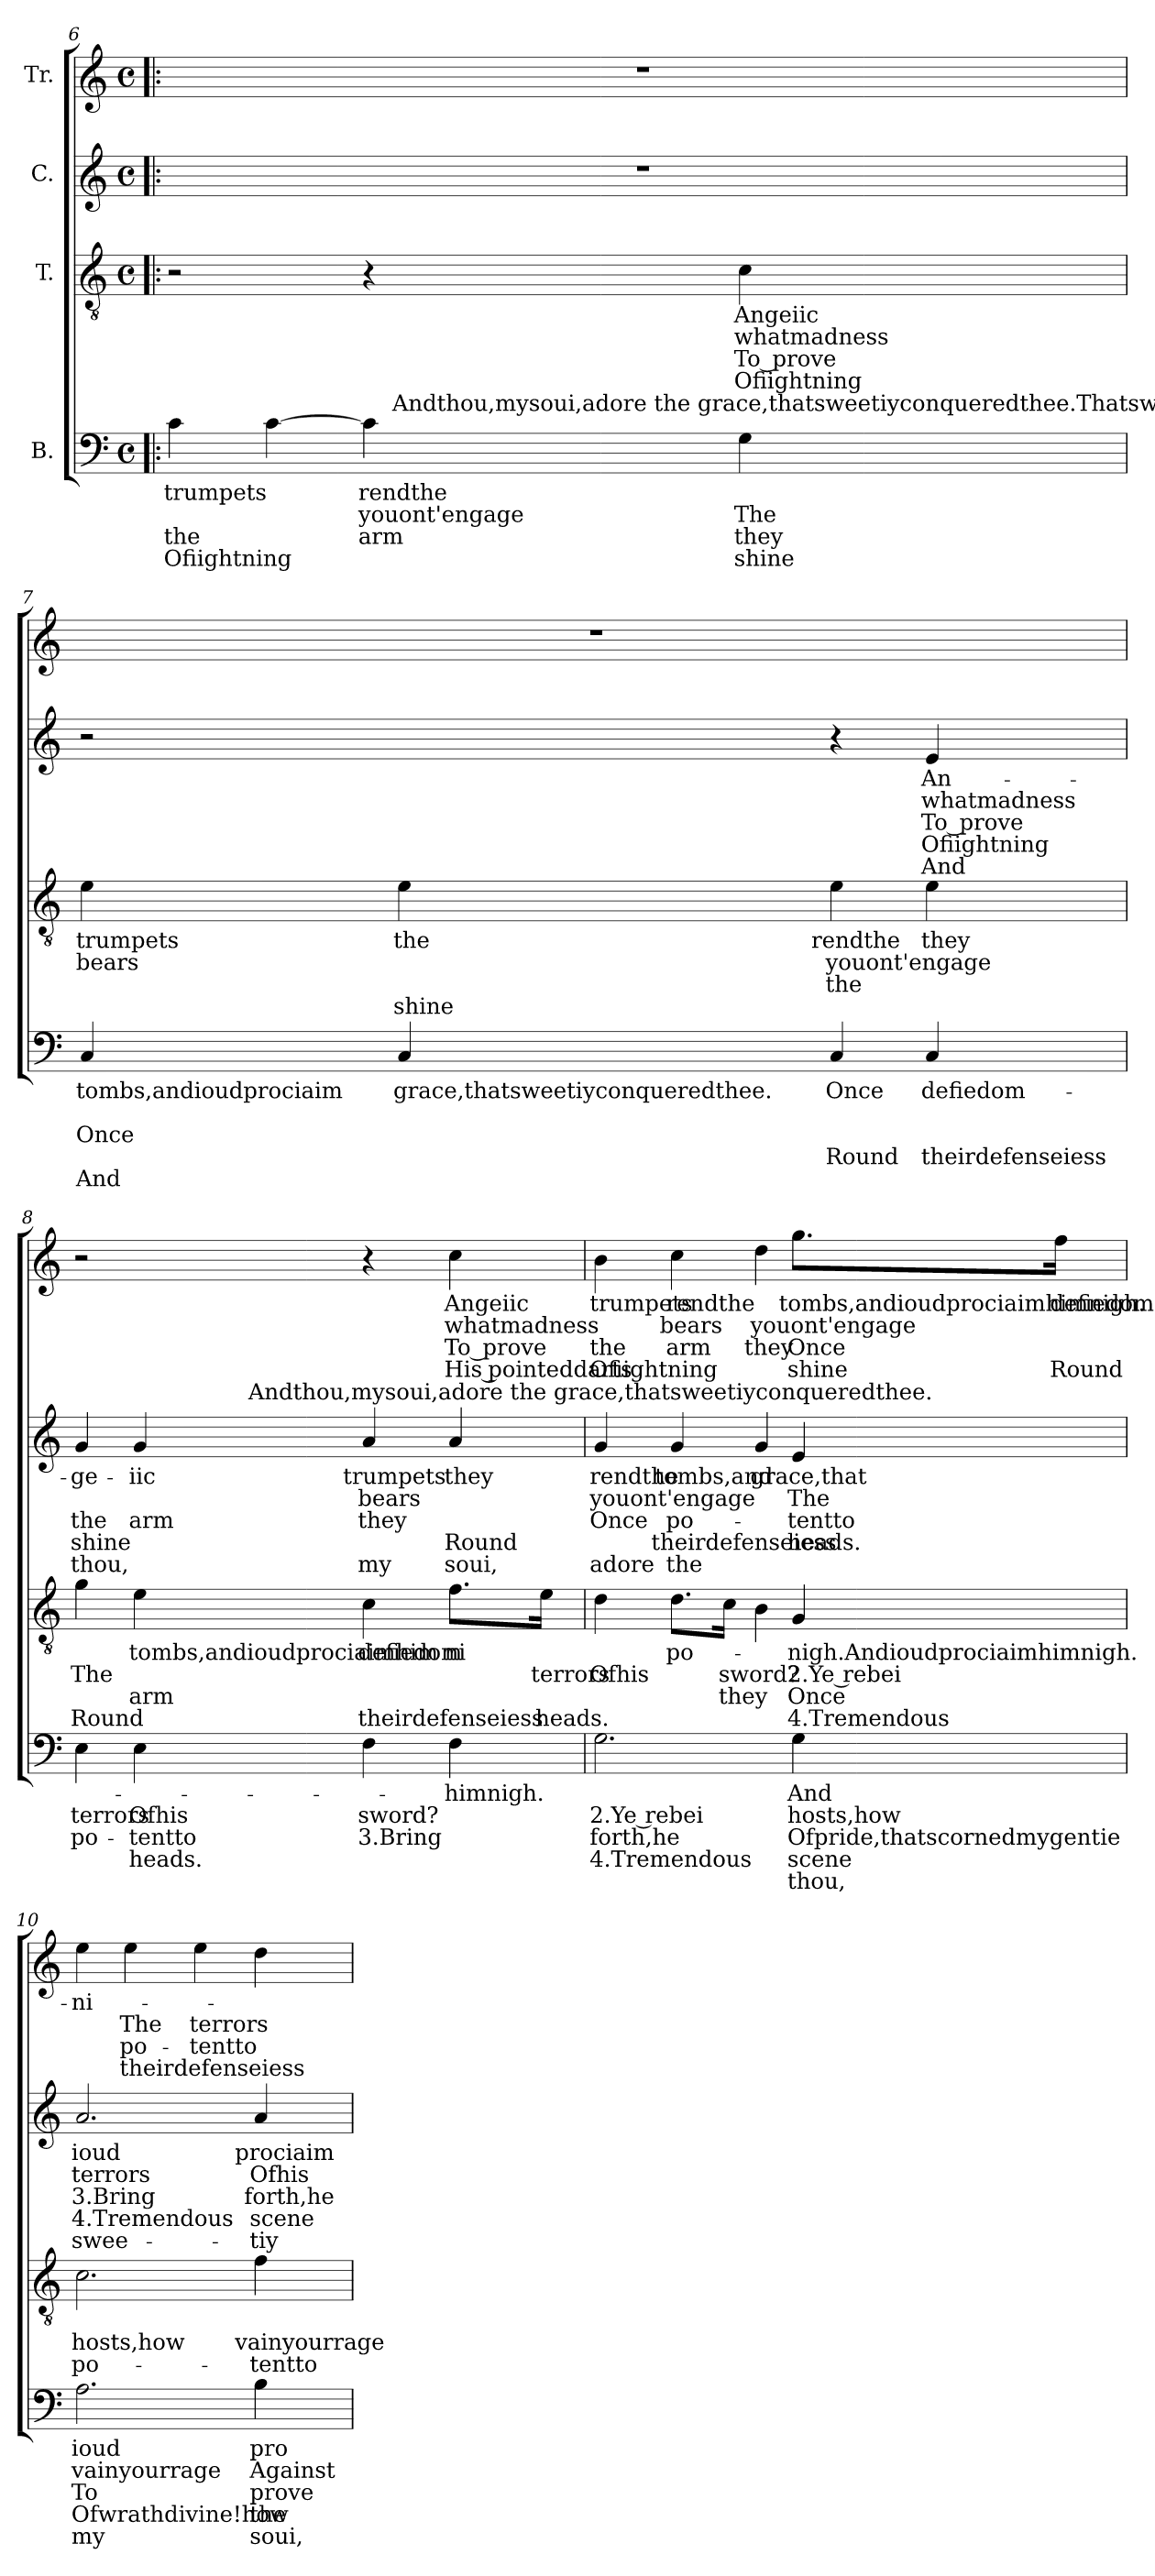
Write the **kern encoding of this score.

**kern	**text	**text	**text	**text	**text	**kern	**text	**text	**text	**text	**kern	**text	**text	**text	**text	**text	**kern	**text	**text	**text	**text
*part4	*part4	*part4	*part4	*part4	*part4	*part3	*part3	*part3	*part3	*part3	*part2	*part2	*part2	*part2	*part2	*part2	*part1	*part1	*part1	*part1	*part1
*staff4	*staff4	*staff4	*staff4	*staff4	*staff4	*staff3	*staff3	*staff3	*staff3	*staff3	*staff2	*staff2	*staff2	*staff2	*staff2	*staff2	*staff1	*staff1	*staff1	*staff1	*staff1
*I"B.	*	*	*	*	*	*I"T.	*	*	*	*	*I"C.	*	*	*	*	*	*I"Tr.	*	*	*	*
*clefF4	*	*	*	*	*	*clefGv2	*	*	*	*	*clefG2	*	*	*	*	*	*clefG2	*	*	*	*
*k[]	*	*	*	*	*	*k[]	*	*	*	*	*k[]	*	*	*	*	*	*k[]	*	*	*	*
*C:	*	*	*	*	*	*C:	*	*	*	*	*C:	*	*	*	*	*	*C:	*	*	*	*
*M4/4	*	*	*	*	*	*M4/4	*	*	*	*	*M4/4	*	*	*	*	*	*M4/4	*	*	*	*
*met(c)	*	*	*	*	*	*met(c)	*	*	*	*	*met(c)	*	*	*	*	*	*met(c)	*	*	*	*
=6!|:	=6!|:	=6!|:	=6!|:	=6!|:	=6!|:	=6!|:	=6!|:	=6!|:	=6!|:	=6!|:	=6!|:	=6!|:	=6!|:	=6!|:	=6!|:	=6!|:	=6!|:	=6!|:	=6!|:	=6!|:	=6!|:
!LO:N:head=solid	!LO:LY:b	!	!LO:LY:b	!LO:LY:b	!	!	!	!	!	!	!	!	!	!	!	!	!	!	!	!	!
*^	*	*	*	*	*	*	*	*	*	*	*	*	*	*	*	*	*	*	*	*	*
4c\	2ryy	trumpets	.	the	Ofiightning	.	2r	.	.	.	.	1r	.	.	.	.	.	1r	.	.	.	.
!LO:N:head=solid	!	!	!	!	!	!	!	!	!	!	!	!	!	!	!	!	!	!	!	!	!	!
[<4c\	.	.	.	.	.	.	.	.	.	.	.	.	.	.	.	.	.	.	.	.	.	.
!LO:N:head=solid	!	!LO:LY:b	!LO:LY:b	!LO:LY:b	!	!	!	!	!	!	!	!	!	!	!	!	!	!	!	!	!	!
4c\]	32ryy	rendthe	youont'engage	arm	.	.	4r	.	.	.	.	.	.	.	.	.	.	.	.	.	.	.
!	!LO:TX:a:t=Andthou,mysoui,adore the grace,thatsweetiyconqueredthee.Thatsweetiyconqueredthee.	!	!	!	!	!	!	!	!	!	!	!	!	!	!	!	!	!	!	!	!	!
.	4...ryy	.	.	.	.	.	.	.	.	.	.	.	.	.	.	.	.	.	.	.	.	.
!	!	!	!LO:LY:b	!LO:LY:b	!LO:LY:b	!	!LO:N:head=solid	!LO:LY:b	!LO:LY:b	!LO:LY:b	!LO:LY:b	!	!	!	!	!	!	!	!	!	!	!
4G\	.	.	The	they	shine	.	4c\	Angeiic	whatmadness	To prove	Ofiightning	.	.	.	.	.	.	.	.	.	.	.
=7	=7	=7	=7	=7	=7	=7	=7	=7	=7	=7	=7	=7	=7	=7	=7	=7	=7	=7	=7	=7	=7	=7
!LO:N:head=solid	!	!LO:LY:b	!	!LO:LY:b	!	!LO:LY:b	!LO:N:head=solid	!LO:LY:b	!LO:LY:b	!	!	!	!	!	!	!	!	!	!	!	!	!
*v	*v	*	*	*	*	*	*	*	*	*	*	*	*	*	*	*	*	*	*	*	*	*
4C/	tombs,andioudprociaim	.	Once	.	And	4e\	trumpets	bears	.	.	2r	.	.	.	.	.	1r	.	.	.	.
!LO:N:head=solid	!LO:LY:b	!	!	!	!	!LO:N:head=solid	!LO:LY:b	!	!	!LO:LY:b	!	!	!	!	!	!	!	!	!	!	!
4C/	grace,thatsweetiyconqueredthee.	.	.	.	.	4e\	the	.	.	shine	.	.	.	.	.	.	.	.	.	.	.
!LO:N:head=solid	!LO:LY:b	!	!	!LO:LY:b	!	!LO:N:head=solid	!LO:LY:b	!LO:LY:b	!LO:LY:b	!	!	!	!	!	!	!	!	!	!	!	!
4C/	Once	.	.	Round	.	4e\	rendthe	youont'engage	the	.	4r	.	.	.	.	.	.	.	.	.	.
!LO:N:head=solid	!LO:LY:b	!	!	!LO:LY:b	!	!LO:N:head=solid	!LO:LY:b	!	!	!	!LO:N:head=solid	!LO:LY:b	!LO:LY:b	!LO:LY:b	!LO:LY:b	!LO:LY:b	!	!	!	!	!
4C/	defiedom-	.	.	theirdefenseiess	.	4e\	they	.	.	.	4e/	An-	whatmadness	To prove	Ofiightning	And	.	.	.	.	.
=8	=8	=8	=8	=8	=8	=8	=8	=8	=8	=8	=8	=8	=8	=8	=8	=8	=8	=8	=8	=8	=8
!LO:N:head=solid	!	!LO:LY:b:rj	!LO:LY:b:rj	!	!	!	!	!LO:LY:b	!	!LO:LY:b	!	!LO:LY:b	!	!LO:LY:b	!LO:LY:b	!LO:LY:b	!	!	!	!	!
*	*	*	*	*	*	*	*	*	*	*	*^	*	*	*	*	*	*	*	*	*	*
4E\	.	terrors	po-	.	.	4g\	.	The	.	Round	4g/	4.ryy	-ge-	.	the	shine	thou,	2r	.	.	.	.
!LO:N:head=solid	!	!LO:LY:b	!LO:LY:b	!LO:LY:b	!	!LO:N:head=solid	!LO:LY:b	!	!LO:LY:b	!	!	!	!LO:LY:b:rj	!	!LO:LY:b:rj	!	!	!	!	!	!	!
4E\	.	Ofhis	-tentto	heads.	.	4e\	tombs,andioudprociaimhim	.	arm	.	4g/	.	-iic	.	arm	.	.	.	.	.	.	.
!	!	!	!	!	!	!	!	!	!	!	!	!LO:TX:a:t=Andthou,mysoui,adore the grace,thatsweetiyconqueredthee.	!	!	!	!	!	!	!	!	!	!
.	.	.	.	.	.	.	.	.	.	.	.	2ryy	.	.	.	.	.	.	.	.	.	.
!LO:N:head=solid	!	!LO:LY:b	!LO:LY:b	!	!	!LO:N:head=solid	!LO:LY:b	!	!	!LO:LY:b	!LO:N:head=solid	!	!LO:LY:b	!LO:LY:b	!LO:LY:b	!	!LO:LY:b	!	!	!	!	!
4F\	.	sword?	3.Bring	.	.	4c\	defiedom-	.	.	theirdefenseiess	4a/	.	trumpets	bears	they	.	my	4r	.	.	.	.
!LO:N:head=solid	!LO:LY:b	!	!	!	!	!LO:N:head=solid	!LO:LY:b	!	!	!	!LO:N:head=solid	!	!LO:LY:b	!	!	!LO:LY:b	!LO:LY:b	!LO:N:head=solid	!LO:LY:b	!LO:LY:b	!LO:LY:b	!LO:LY:b
4F\	-himnigh.	.	.	.	.	8.f\L	-ni	.	.	.	4a/	.	they	.	.	Round	soui,	4cc\	Angeiic	whatmadness	To prove	His pointeddarts
.	.	.	.	.	.	.	.	.	.	.	.	8ryy	.	.	.	.	.	.	.	.	.	.
!	!	!	!	!	!	!LO:N:head=solid	!	!LO:LY:b	!	!LO:LY:b	!	!	!	!	!	!	!	!	!	!	!	!
.	.	.	.	.	.	16e\Jk	.	terrors	.	heads.	.	.	.	.	.	.	.	.	.	.	.	.
=9	=9	=9	=9	=9	=9	=9	=9	=9	=9	=9	=9	=9	=9	=9	=9	=9	=9	=9	=9	=9	=9	=9
!	!	!LO:LY:b	!LO:LY:b	!LO:LY:b	!	!	!	!LO:LY:b	!	!	!	!	!LO:LY:b	!LO:LY:b	!LO:LY:b	!	!LO:LY:b	!LO:N:head=solid	!LO:LY:b	!	!LO:LY:b	!LO:LY:b
*	*	*	*	*	*	*	*	*	*	*	*v	*v	*	*	*	*	*	*	*	*	*	*
2.G\	.	2.Ye rebei	forth,he	4.Tremendous	.	4d\	.	Ofhis	.	.	4g/	rendthe	youont'engage	Once	.	adore	4b\	trumpets	.	the	Ofiightning
!	!	!	!	!	!	!	!LO:LY:b	!	!	!	!	!LO:LY:b	!	!LO:LY:b	!LO:LY:b	!LO:LY:b	!LO:N:head=solid	!LO:LY:b	!LO:LY:b	!LO:LY:b	!
.	.	.	.	.	.	8.d\L	po-	.	.	.	4g/	tombs,and	.	po-	theirdefenseiess	the	4cc\	rendthe	bears	arm	.
!	!	!	!	!	!	!LO:N:head=solid	!	!LO:LY:b	!LO:LY:b	!	!	!	!	!	!	!	!	!	!	!	!
.	.	.	.	.	.	16c\Jk	.	sword?	they	.	.	.	.	.	.	.	.	.	.	.	.
!	!	!	!	!	!	!LO:N:head=solid	!	!	!	!	!	!LO:LY:b	!	!	!	!	!	!	!LO:LY:b	!LO:LY:b	!
.	.	.	.	.	.	4B\	.	.	.	.	4g/	grace,that	.	.	.	.	4dd\	.	youont'engage	they	.
!	!LO:LY:b	!LO:LY:b	!LO:LY:b	!LO:LY:b	!LO:LY:b	!	!LO:LY:b	!LO:LY:b	!LO:LY:b	!LO:LY:b	!LO:N:head=solid	!	!LO:LY:b	!LO:LY:b	!LO:LY:b	!	!	!LO:LY:b	!	!LO:LY:b	!LO:LY:b
4G\	And	hosts,how	Ofpride,thatscornedmygentie	scene	thou,	4G/	-nigh.Andioudprociaimhimnigh.	2.Ye rebei	Once	4.Tremendous	4e/	.	The	-tentto	heads.	.	8.gg\L	tombs,andioudprociaimhimnigh.	.	Once	shine
!	!	!	!	!	!	!	!	!	!	!	!	!	!	!	!	!	!LO:N:head=solid	!LO:LY:b	!	!	!LO:LY:b
.	.	.	.	.	.	.	.	.	.	.	.	.	.	.	.	.	16ff\Jk	defiedom-	.	.	Round
=10	=10	=10	=10	=10	=10	=10	=10	=10	=10	=10	=10	=10	=10	=10	=10	=10	=10	=10	=10	=10	=10
!LO:N:head=open	!LO:LY:b	!LO:LY:b	!LO:LY:b	!LO:LY:b	!LO:LY:b	!	!	!LO:LY:b	!LO:LY:b	!	!LO:N:head=open	!LO:LY:b	!LO:LY:b	!LO:LY:b	!LO:LY:b	!LO:LY:b	!LO:N:head=solid	!LO:LY:b	!	!	!
2.A\	ioud	vainyourrage	To	Ofwrathdivine!how	my	2.c\	.	hosts,how	po-	.	2.a/	ioud	terrors	3.Bring	4.Tremendous	swee-	4ee>\	-ni-	.	.	.
!	!	!	!	!	!	!	!	!	!	!	!	!	!	!	!	!	!LO:N:head=solid	!	!LO:LY:b	!LO:LY:b	!LO:LY:b
.	.	.	.	.	.	.	.	.	.	.	.	.	.	.	.	.	4ee\	.	The	po-	theirdefenseiess
!	!	!	!	!	!	!	!	!	!	!	!	!	!	!	!	!	!LO:N:head=solid	!	!LO:LY:b	!LO:LY:b	!
.	.	.	.	.	.	.	.	.	.	.	.	.	.	.	.	.	4ee\	.	terrors	-tentto	.
!LO:N:head=solid	!LO:LY:b	!LO:LY:b	!LO:LY:b	!LO:LY:b	!LO:LY:b	!LO:N:head=solid	!	!LO:LY:b:rj	!LO:LY:b:rj	!	!LO:N:head=solid	!LO:LY:b	!LO:LY:b	!LO:LY:b	!LO:LY:b	!LO:LY:b	!	!	!	!	!
4B\	pro-	Against	prove	the	soui,	4f\	.	vainyourrage	-tentto	.	4a/	prociaim	Ofhis	forth,he	scene	-tiy	4dd\	.	.	.	.
=	=	=	=	=	=	=	=	=	=	=	=	=	=	=	=	=	=	=	=	=	=
*-	*-	*-	*-	*-	*-	*-	*-	*-	*-	*-	*-	*-	*-	*-	*-	*-	*-	*-	*-	*-	*-
